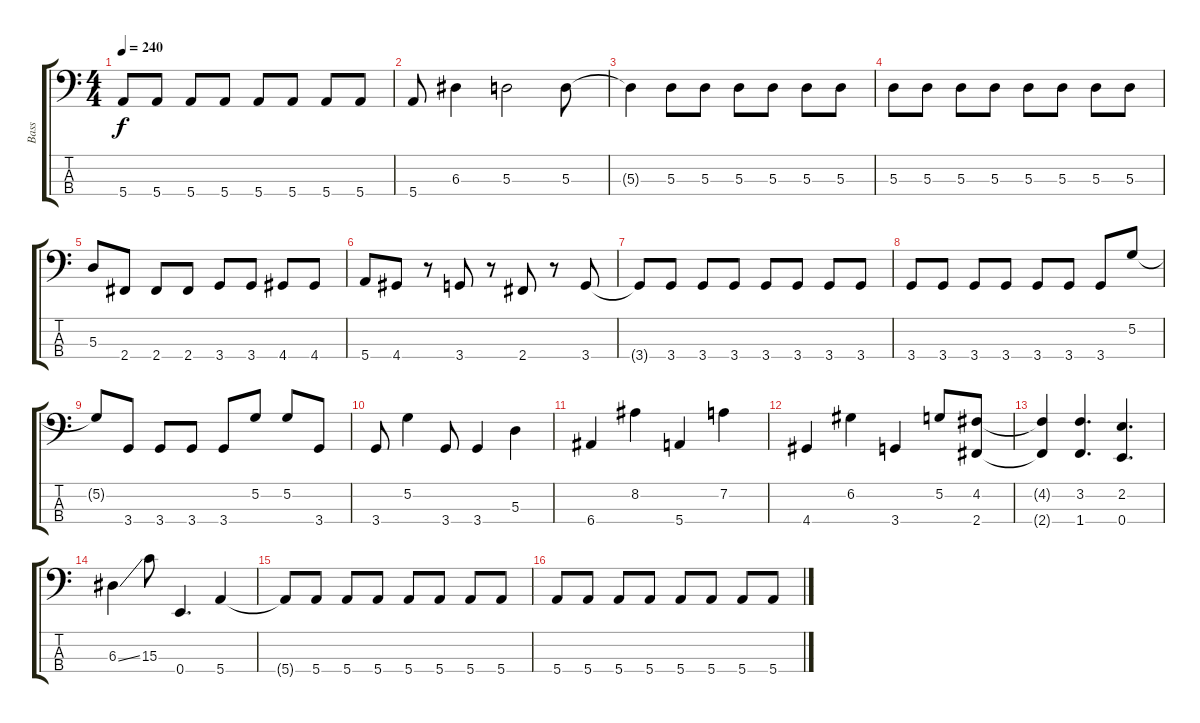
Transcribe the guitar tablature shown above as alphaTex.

\track ("Bass" "Bass") {instrument electricbassfinger}
\staff {score tabs}
\tuning (G2 D2 A1 E1) {hide}
\ts (4 4)
\tempo 240
\clef f4
\ks c
5.4.8{dy f} 5.4.8 5.4.8 5.4.8 5.4.8 5.4.8 5.4.8 5.4.8 |
5.4.8 6.3.4 5.3.2 5.3.8 |
5.3{t}.4 5.3.8 5.3.8 5.3.8 5.3.8 5.3.8 5.3.8 |
5.3.8 5.3.8 5.3.8 5.3.8 5.3.8 5.3.8 5.3.8 5.3.8 |
5.3.8 2.4.8 2.4.8 2.4.8 3.4.8 3.4.8 4.4.8 4.4.8 |
5.4.8 4.4.8 r.8 3.4.8 r.8 2.4.8 r.8 3.4.8 |
3.4{t}.8 3.4.8 3.4.8 3.4.8 3.4.8 3.4.8 3.4.8 3.4.8 |
3.4.8 3.4.8 3.4.8 3.4.8 3.4.8 3.4.8 3.4.8 5.2.8 |
5.2{t}.8 3.4.8 3.4.8 3.4.8 3.4.8 5.2.8 5.2.8 3.4.8 |
3.4.8 5.2.4 3.4.8 3.4.4 5.3.4 |
6.4.4 8.2.4 5.4.4 7.2.4 |
4.4.4 6.2.4 3.4.4 5.2.8 (4.2 2.4).8 |
(4.2{t} 2.4{t}).4 (3.2 1.4).4{d} (2.2 0.4).4{d} |
6.3{ss}.4 15.3.8 0.4.4{d} 5.4.4 |
5.4{t}.8 5.4.8 5.4.8 5.4.8 5.4.8 5.4.8 5.4.8 5.4.8 |
5.4.8 5.4.8 5.4.8 5.4.8 5.4.8 5.4.8 5.4.8 5.4.8
